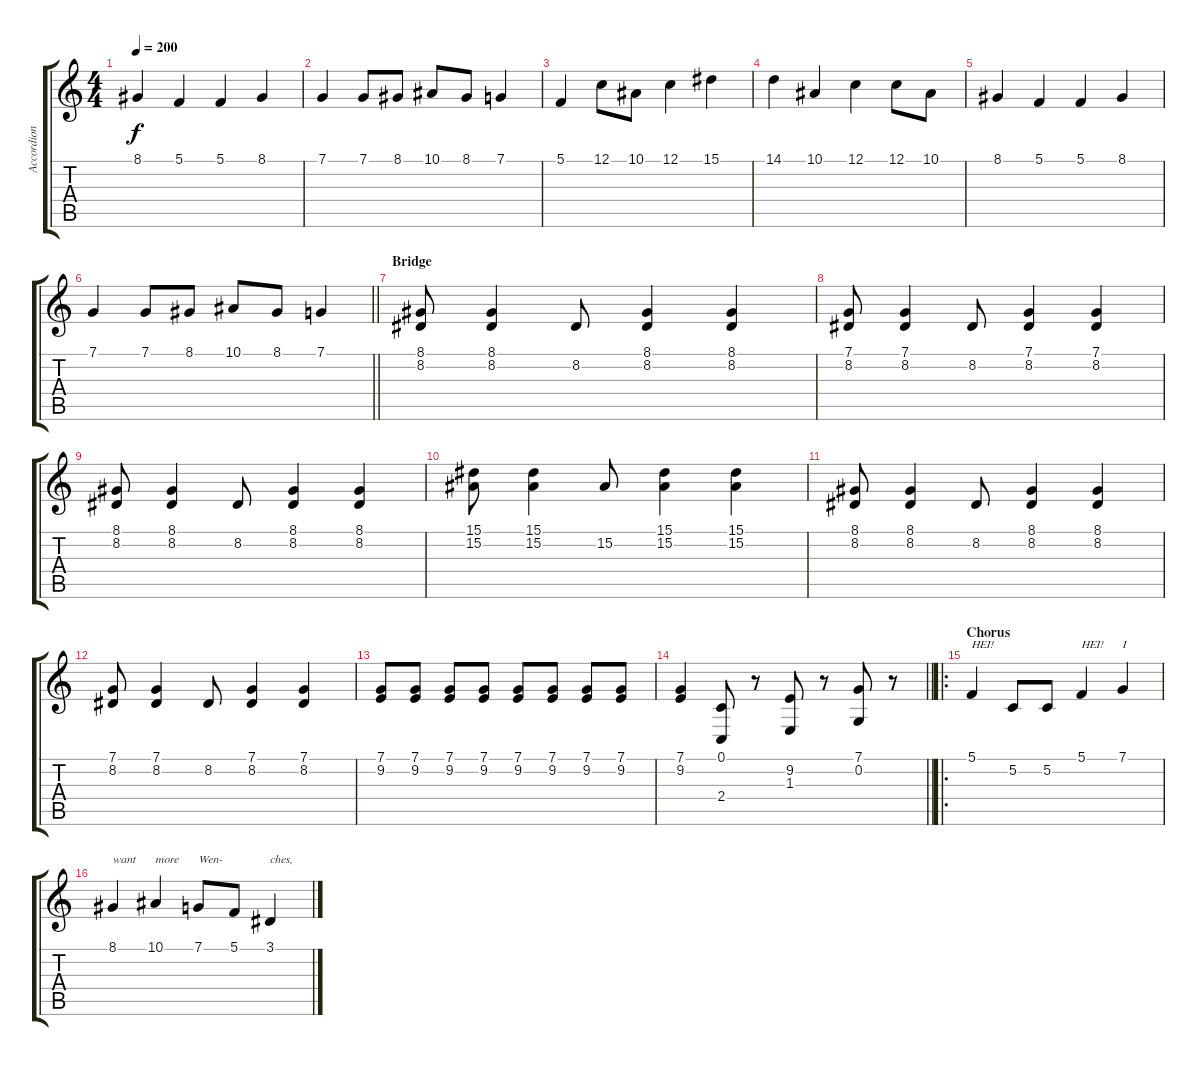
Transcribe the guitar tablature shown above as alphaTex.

\track ("Accordion" "Accordion") {instrument accordion}
\staff {score tabs}
\tuning (C4 G3 Eb3 Bb2 F2 C2) {hide}
\ts (4 4)
\tempo 200
\clef g2
\ks c
8.1.4{dy f} 5.1.4 5.1.4 8.1.4 |
7.1.4 7.1.8 8.1.8 10.1.8 8.1.8 7.1.4 |
5.1.4 12.1.8 10.1.8 12.1.4 15.1.4 |
14.1.4 10.1.4 12.1.4 12.1.8 10.1.8 |
8.1.4 5.1.4 5.1.4 8.1.4 |
\barLineRight lightlight
7.1.4 7.1.8 8.1.8 10.1.8 8.1.8 7.1.4 |
\section ("" "Bridge")
(8.1 8.2).8 (8.1 8.2).4 8.2.8 (8.1 8.2).4 (8.1 8.2).4 |
(7.1 8.2).8 (7.1 8.2).4 8.2.8 (7.1 8.2).4 (7.1 8.2).4 |
(8.1 8.2).8 (8.1 8.2).4 8.2.8 (8.1 8.2).4 (8.1 8.2).4 |
(15.1 15.2).8 (15.1 15.2).4 15.2.8 (15.1 15.2).4 (15.1 15.2).4 |
(8.1 8.2).8 (8.1 8.2).4 8.2.8 (8.1 8.2).4 (8.1 8.2).4 |
(7.1 8.2).8 (7.1 8.2).4 8.2.8 (7.1 8.2).4 (7.1 8.2).4 |
(7.1 9.2).8 (7.1 9.2).8 (7.1 9.2).8 (7.1 9.2).8 (7.1 9.2).8 (7.1 9.2).8 (7.1 9.2).8 (7.1 9.2).8 |
\barLineRight lightlight
(7.1 9.2).4 (0.1 2.4).8 r.8 (9.2 1.3).8 r.8 (7.1 0.2).8 r.8 |
\ro
\section ("" "Chorus")
5.1.4{txt "HEI!"} 5.2.8 5.2.8 5.1.4{txt "HEI!"} 7.1.4{txt "I"} |
8.1.4{txt "want"} 10.1.4{txt "more"} 7.1.8{txt "Wen-"} 5.1.8 3.1.4{txt "ches,"}
